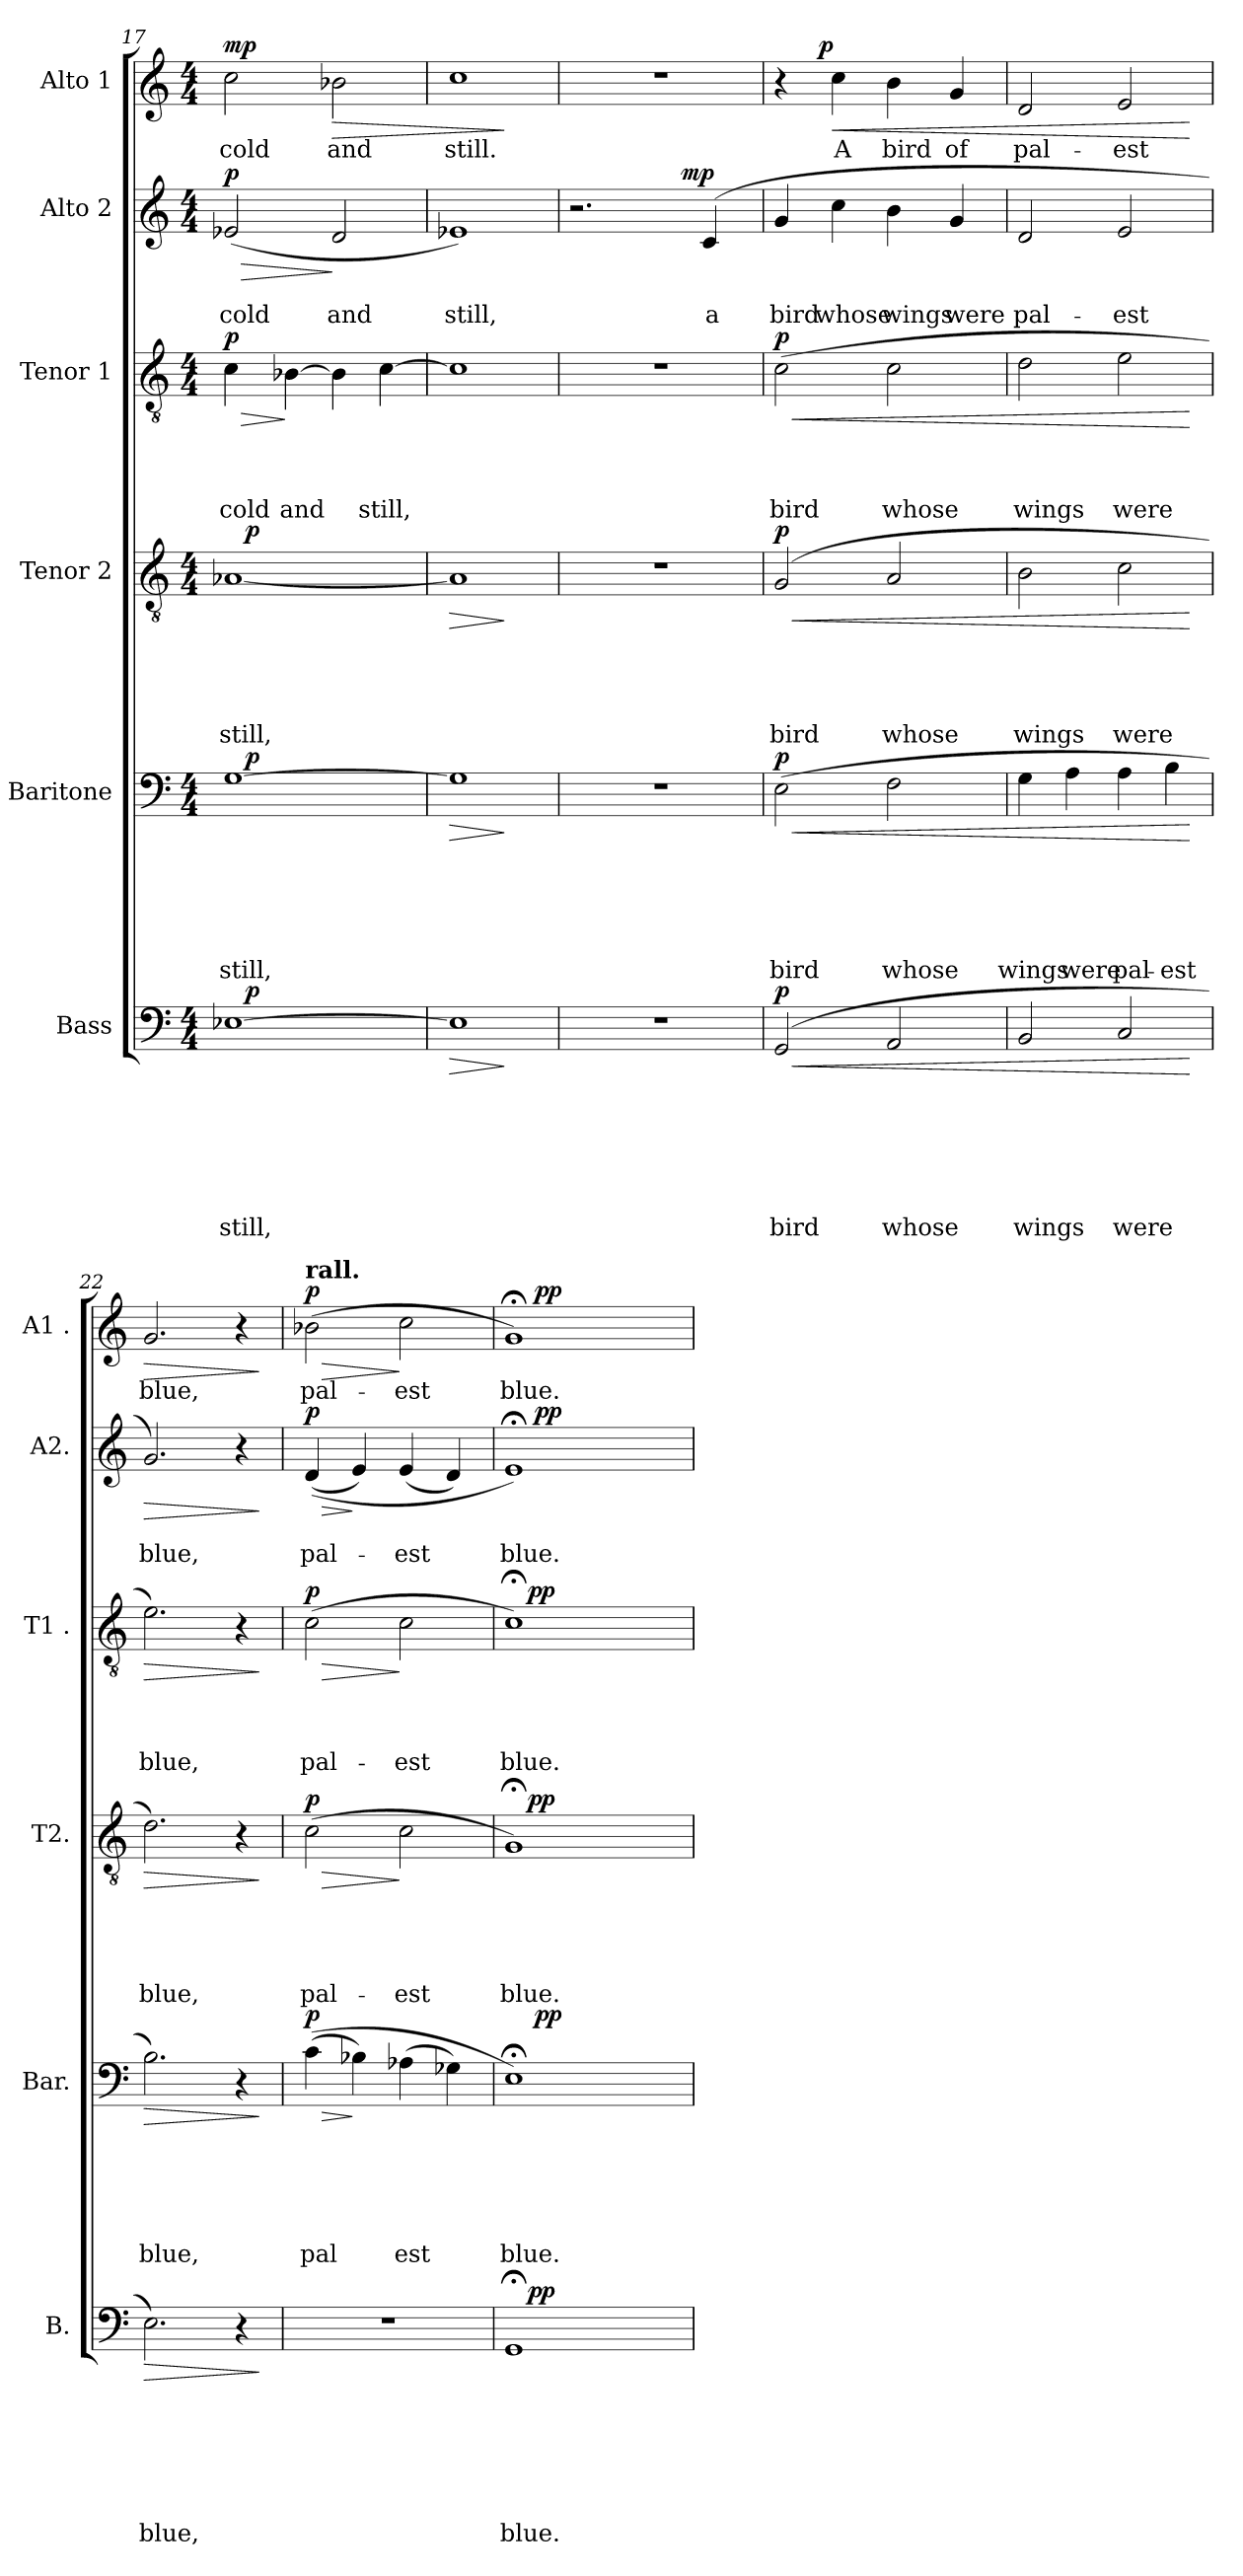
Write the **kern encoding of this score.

**kern	**text	**text	**text	**text	**text	**text	**text	**dynam	**kern	**text	**text	**text	**text	**text	**text	**dynam	**kern	**text	**text	**text	**text	**text	**dynam	**kern	**text	**text	**text	**text	**dynam	**kern	**text	**text	**dynam	**kern	**text	**dynam
*part6	*part6	*part6	*part6	*part6	*part6	*part6	*part6	*part6	*part5	*part5	*part5	*part5	*part5	*part5	*part5	*part5	*part4	*part4	*part4	*part4	*part4	*part4	*part4	*part3	*part3	*part3	*part3	*part3	*part3	*part2	*part2	*part2	*part2	*part1	*part1	*part1
*staff6	*staff6	*staff6	*staff6	*staff6	*staff6	*staff6	*staff6	*staff6	*staff5	*staff5	*staff5	*staff5	*staff5	*staff5	*staff5	*staff5	*staff4	*staff4	*staff4	*staff4	*staff4	*staff4	*staff4	*staff3	*staff3	*staff3	*staff3	*staff3	*staff3	*staff2	*staff2	*staff2	*staff2	*staff1	*staff1	*staff1
*I"Bass	*	*	*	*	*	*	*	*	*I"Baritone	*	*	*	*	*	*	*	*I"Tenor 2	*	*	*	*	*	*	*I"Tenor 1	*	*	*	*	*	*I"Alto 2	*	*	*	*I"Alto 1	*	*
*I'B.	*	*	*	*	*	*	*	*	*I'Bar.	*	*	*	*	*	*	*	*I'T2.	*	*	*	*	*	*	*I'T1 .	*	*	*	*	*	*I'A2.	*	*	*	*I'A1 .	*	*
*clefF4	*	*	*	*	*	*	*	*	*clefF4	*	*	*	*	*	*	*	*clefGv2	*	*	*	*	*	*	*clefGv2	*	*	*	*	*	*clefG2	*	*	*	*clefG2	*	*
*k[]	*	*	*	*	*	*	*	*	*k[]	*	*	*	*	*	*	*	*k[]	*	*	*	*	*	*	*k[]	*	*	*	*	*	*k[]	*	*	*	*k[]	*	*
*C:	*	*	*	*	*	*	*	*	*C:	*	*	*	*	*	*	*	*C:	*	*	*	*	*	*	*C:	*	*	*	*	*	*C:	*	*	*	*C:	*	*
*M4/4	*	*	*	*	*	*	*	*	*M4/4	*	*	*	*	*	*	*	*M4/4	*	*	*	*	*	*	*M4/4	*	*	*	*	*	*M4/4	*	*	*	*M4/4	*	*
=17	=17	=17	=17	=17	=17	=17	=17	=17	=17	=17	=17	=17	=17	=17	=17	=17	=17	=17	=17	=17	=17	=17	=17	=17	=17	=17	=17	=17	=17	=17	=17	=17	=17	=17	=17	=17
!	!	!	!	!	!	!	!LO:LY:b	!	!	!	!	!	!	!	!LO:LY:b	!	!	!	!	!	!	!LO:LY:b	!	!	!	!	!	!LO:LY:b	!LO:HP:b	!	!	!LO:LY:b	!LO:HP:b	!	!LO:LY:b	!
!	!	!	!	!	!	!	!	!	!	!	!	!	!	!	!	!	!	!	!	!	!	!	!	!	!	!	!	!	!LO:DY:n=1:a	!	!	!	!LO:DY:n=1:a	!	!	!LO:DY:a
*^	*	*	*	*	*	*	*	*	*^	*	*	*	*	*	*	*	*^	*	*	*	*	*	*	*	*	*	*	*	*	*	*	*	*	*	*	*
[>1E-X	16ryy	.	.	.	.	.	.	still,	.	[>1G	16ryy	.	.	.	.	.	still,	.	[<1A-X	16ryy	.	.	.	.	still,	.	4c\	.	.	.	cold	> p	(<2e-X/	.	cold	> p	2cc\	cold	mp
!	!	!	!	!	!	!	!	!	!LO:DY:a	!	!	!	!	!	!	!	!	!LO:DY:a	!	!	!	!	!	!	!	!LO:DY:a	!	!	!	!	!	!	!	!	!	!	!	!	!
.	2...ryy	.	.	.	.	.	.	.	p	.	2...ryy	.	.	.	.	.	.	p	.	2...ryy	.	.	.	.	.	p	.	.	.	.	.	.	.	.	.	.	.	.	.
!	!	!	!	!	!	!	!	!	!	!	!	!	!	!	!	!	!	!	!	!	!	!	!	!	!	!	!	!	!	!	!LO:LY:b	!	!	!	!	!	!	!	!
.	.	.	.	.	.	.	.	.	.	.	.	.	.	.	.	.	.	.	.	.	.	.	.	.	.	.	[>4B-X\	.	.	.	and	]	.	.	.	.	.	.	.
!	!	!	!	!	!	!	!	!	!	!	!	!	!	!	!	!	!	!	!	!	!	!	!	!	!	!	!	!	!	!	!	!	!	!	!LO:LY:b	!	!	!LO:LY:b	!LO:HP:b
.	.	.	.	.	.	.	.	.	.	.	.	.	.	.	.	.	.	.	.	.	.	.	.	.	.	.	4B-\]	.	.	.	.	.	2d/	.	and	]	2b-X\	and	>
!	!	!	!	!	!	!	!	!	!	!	!	!	!	!	!	!	!	!	!	!	!	!	!	!	!	!	!	!	!	!	!LO:LY:b	!	!	!	!	!	!	!	!
.	.	.	.	.	.	.	.	.	.	.	.	.	.	.	.	.	.	.	.	.	.	.	.	.	.	.	[>4c\	.	.	.	still,	.	.	.	.	.	.	.	.
=18	=18	=18	=18	=18	=18	=18	=18	=18	=18	=18	=18	=18	=18	=18	=18	=18	=18	=18	=18	=18	=18	=18	=18	=18	=18	=18	=18	=18	=18	=18	=18	=18	=18	=18	=18	=18	=18	=18	=18
!	!	!	!	!	!	!	!	!	!LO:HP:b	!	!	!	!	!	!	!	!	!LO:HP:b	!	!	!	!	!	!	!	!LO:HP:b	!	!	!	!	!	!	!	!	!LO:LY:b	!	!	!LO:LY:b	!
*v	*v	*	*	*	*	*	*	*	*	*	*	*	*	*	*	*	*	*	*v	*v	*	*	*	*	*	*	*	*	*	*	*	*	*	*	*	*	*	*	*
*	*	*	*	*	*	*	*	*	*v	*v	*	*	*	*	*	*	*	*	*	*	*	*	*	*	*	*	*	*	*	*	*	*	*	*	*	*	*
1E-]	.	.	.	.	.	.	.	>	1G]	.	.	.	.	.	.	>	1A-]	.	.	.	.	.	>	1c]	.	.	.	.	.	1e-X)	.	still,	.	1cc	still.	.
.	.	.	.	.	.	.	.	]	.	.	.	.	.	.	.	]	.	.	.	.	.	.	]	.	.	.	.	.	.	.	.	.	.	.	.	]
!!LO:LB:g=z
=19	=19	=19	=19	=19	=19	=19	=19	=19	=19	=19	=19	=19	=19	=19	=19	=19	=19	=19	=19	=19	=19	=19	=19	=19	=19	=19	=19	=19	=19	=19	=19	=19	=19	=19	=19	=19
*	*	*	*	*	*	*	*	*	*	*	*	*	*	*	*	*	*	*	*	*	*	*	*	*	*	*	*	*	*	*^	*	*	*	*	*	*
1r	.	.	.	.	.	.	.	.	1r	.	.	.	.	.	.	.	1r	.	.	.	.	.	.	1r	.	.	.	.	.	2.r	2ryy	.	.	.	1r	.	.
.	.	.	.	.	.	.	.	.	.	.	.	.	.	.	.	.	.	.	.	.	.	.	.	.	.	.	.	.	.	.	8.ryy	.	.	.	.	.	.
!	!	!	!	!	!	!	!	!	!	!	!	!	!	!	!	!	!	!	!	!	!	!	!	!	!	!	!	!	!	!	!	!	!	!LO:DY:a	!	!	!
.	.	.	.	.	.	.	.	.	.	.	.	.	.	.	.	.	.	.	.	.	.	.	.	.	.	.	.	.	.	.	4ryy	.	.	mp	.	.	.
!	!	!	!	!	!	!	!	!	!	!	!	!	!	!	!	!	!	!	!	!	!	!	!	!	!	!	!	!	!	!	!	!	!LO:LY:b	!	!	!	!
.	.	.	.	.	.	.	.	.	.	.	.	.	.	.	.	.	.	.	.	.	.	.	.	.	.	.	.	.	.	(4c/	.	.	a	.	.	.	.
.	.	.	.	.	.	.	.	.	.	.	.	.	.	.	.	.	.	.	.	.	.	.	.	.	.	.	.	.	.	.	16ryy	.	.	.	.	.	.
=20	=20	=20	=20	=20	=20	=20	=20	=20	=20	=20	=20	=20	=20	=20	=20	=20	=20	=20	=20	=20	=20	=20	=20	=20	=20	=20	=20	=20	=20	=20	=20	=20	=20	=20	=20	=20	=20
!	!	!	!	!	!	!	!LO:LY:b	!LO:HP:b	!	!	!	!	!	!	!LO:LY:b	!LO:HP:b	!	!	!	!	!	!LO:LY:b	!LO:HP:b	!	!	!	!	!LO:LY:b	!LO:HP:b	!	!	!	!LO:LY:b	!	!	!	!
!	!	!	!	!	!	!	!	!LO:DY:n=1:a	!	!	!	!	!	!	!	!LO:DY:n=1:a	!	!	!	!	!	!	!LO:DY:n=1:a	!	!	!	!	!	!LO:DY:n=1:a	!	!	!	!	!	!	!	!
*	*	*	*	*	*	*	*	*	*	*	*	*	*	*	*	*	*	*	*	*	*	*	*	*	*	*	*	*	*	*v	*v	*	*	*	*^	*	*
(2GG/	.	.	.	.	.	.	bird	< p	(>2E\	.	.	.	.	.	bird	< p	(2G/	.	.	.	.	bird	< p	(>2c\	.	.	.	bird	< p	4g/	.	bird	.	4r	8..ryy	.	.
!	!	!	!	!	!	!	!	!	!	!	!	!	!	!	!	!	!	!	!	!	!	!	!	!	!	!	!	!	!	!	!	!	!	!	!	!	!LO:DY:a
.	.	.	.	.	.	.	.	.	.	.	.	.	.	.	.	.	.	.	.	.	.	.	.	.	.	.	.	.	.	.	.	.	.	.	2ryy	.	p
!	!	!	!	!	!	!	!	!	!	!	!	!	!	!	!	!	!	!	!	!	!	!	!	!	!	!	!	!	!	!	!	!LO:LY:b	!	!	!	!LO:LY:b	!LO:HP:b
.	.	.	.	.	.	.	.	.	.	.	.	.	.	.	.	.	.	.	.	.	.	.	.	.	.	.	.	.	.	4cc\	.	whose	.	4cc\	.	A	<
!	!	!	!	!	!	!	!LO:LY:b	!	!	!	!	!	!	!	!LO:LY:b	!	!	!	!	!	!	!LO:LY:b	!	!	!	!	!	!LO:LY:b	!	!	!	!LO:LY:b	!	!	!	!LO:LY:b	!
2AA/	.	.	.	.	.	.	whose	.	2F\	.	.	.	.	.	whose	.	2A/	.	.	.	.	whose	.	2c\	.	.	.	whose	.	4b\	.	wings	.	4b\	.	bird	.
.	.	.	.	.	.	.	.	.	.	.	.	.	.	.	.	.	.	.	.	.	.	.	.	.	.	.	.	.	.	.	.	.	.	.	4ryy	.	.
!	!	!	!	!	!	!	!	!	!	!	!	!	!	!	!	!	!	!	!	!	!	!	!	!	!	!	!	!	!	!	!	!LO:LY:b	!	!	!	!LO:LY:b	!
.	.	.	.	.	.	.	.	.	.	.	.	.	.	.	.	.	.	.	.	.	.	.	.	.	.	.	.	.	.	4g/	.	were	.	4g/	.	of	.
.	.	.	.	.	.	.	.	.	.	.	.	.	.	.	.	.	.	.	.	.	.	.	.	.	.	.	.	.	.	.	.	.	.	.	32ryy	.	.
=21	=21	=21	=21	=21	=21	=21	=21	=21	=21	=21	=21	=21	=21	=21	=21	=21	=21	=21	=21	=21	=21	=21	=21	=21	=21	=21	=21	=21	=21	=21	=21	=21	=21	=21	=21	=21	=21
!	!	!	!	!	!	!	!LO:LY:b	!	!	!	!	!	!	!	!LO:LY:b	!	!	!	!	!	!	!LO:LY:b	!	!	!	!	!	!LO:LY:b	!	!	!	!LO:LY:b	!	!	!	!LO:LY:b	!
*	*	*	*	*	*	*	*	*	*	*	*	*	*	*	*	*	*	*	*	*	*	*	*	*	*	*	*	*	*	*	*	*	*	*v	*v	*	*
2BB/	.	.	.	.	.	.	wings	.	4G\	.	.	.	.	.	wings	.	2B\	.	.	.	.	wings	.	2d\	.	.	.	wings	.	2d/	.	pal-	.	2d/	pal-	.
!	!	!	!	!	!	!	!	!	!	!	!	!	!	!	!LO:LY:b	!	!	!	!	!	!	!	!	!	!	!	!	!	!	!	!	!	!	!	!	!
.	.	.	.	.	.	.	.	.	4A\	.	.	.	.	.	were	.	.	.	.	.	.	.	.	.	.	.	.	.	.	.	.	.	.	.	.	.
!	!	!	!	!	!	!	!LO:LY:b	!	!	!	!	!	!	!	!LO:LY:b	!	!	!	!	!	!	!LO:LY:b	!	!	!	!	!	!LO:LY:b	!	!	!	!LO:LY:b	!	!	!LO:LY:b	!
2C/	.	.	.	.	.	.	were	.	4A\	.	.	.	.	.	pal-	.	2c\	.	.	.	.	were	.	2e\	.	.	.	were	.	2e/	.	-est	.	2e/	-est	.
!	!	!	!	!	!	!	!	!	!	!	!	!	!	!	!LO:LY:b:rj	!	!	!	!	!	!	!	!	!	!	!	!	!	!	!	!	!	!	!	!	!
.	.	.	.	.	.	.	.	.	4B\	.	.	.	.	.	-est	.	.	.	.	.	.	.	.	.	.	.	.	.	.	.	.	.	.	.	.	.
.	.	.	.	.	.	.	.	[	.	.	.	.	.	.	.	[	.	.	.	.	.	.	[	.	.	.	.	.	[	.	.	.	.	.	.	[
=22	=22	=22	=22	=22	=22	=22	=22	=22	=22	=22	=22	=22	=22	=22	=22	=22	=22	=22	=22	=22	=22	=22	=22	=22	=22	=22	=22	=22	=22	=22	=22	=22	=22	=22	=22	=22
!	!	!	!	!	!	!	!LO:LY:b	!LO:HP:b	!	!	!	!	!	!	!LO:LY:b	!LO:HP:b	!	!	!	!	!	!LO:LY:b	!LO:HP:b	!	!	!	!	!LO:LY:b	!LO:HP:b	!	!	!LO:LY:b	!LO:HP:b	!	!LO:LY:b	!LO:HP:b
2.E\)	.	.	.	.	.	.	blue,	>	2.B\)	.	.	.	.	.	blue,	>	2.d\)	.	.	.	.	blue,	>	2.e\)	.	.	.	blue,	>	2.g/)	.	blue,	>	2.g/	blue,	>
4r	.	.	.	.	.	.	.	.	4r	.	.	.	.	.	.	.	4r	.	.	.	.	.	.	4r	.	.	.	.	.	4r	.	.	.	4r	.	.
.	.	.	.	.	.	.	.	]	.	.	.	.	.	.	.	]	.	.	.	.	.	.	]	.	.	.	.	.	]	.	.	.	]	.	.	]
=23	=23	=23	=23	=23	=23	=23	=23	=23	=23	=23	=23	=23	=23	=23	=23	=23	=23	=23	=23	=23	=23	=23	=23	=23	=23	=23	=23	=23	=23	=23	=23	=23	=23	=23	=23	=23
!	!	!	!	!	!	!	!	!	!	!	!	!	!	!	!	!	!	!	!	!	!	!	!	!	!	!	!	!	!	!	!	!	!	!LO:TX:a:B:t=rall.	!	!
!	!	!	!	!	!	!	!	!	!	!	!	!	!	!	!LO:LY:b	!LO:HP:b	!	!	!	!	!	!LO:LY:b	!LO:HP:b	!	!	!	!	!LO:LY:b	!LO:HP:b	!	!	!LO:LY:b	!LO:HP:b	!	!LO:LY:b	!LO:HP:b
!	!	!	!	!	!	!	!	!	!	!	!	!	!	!	!	!LO:DY:n=1:a	!	!	!	!	!	!	!LO:DY:n=1:a	!	!	!	!	!	!LO:DY:n=1:a	!	!	!	!LO:DY:n=1:a	!	!	!LO:DY:n=1:a
1r	.	.	.	.	.	.	.	.	(>(>4c\	.	.	.	.	.	pal	> p	(>2c\	.	.	.	.	pal-	> p	(>2c\	.	.	.	pal-	> p	(<(4d/	.	pal-	> p	(>2b-X\	pal-	> p
.	.	.	.	.	.	.	.	.	4B-X\)	.	.	.	.	.	.	]	.	.	.	.	.	.	.	.	.	.	.	.	.	4e/)	.	.	]	.	.	.
!	!	!	!	!	!	!	!	!	!	!	!	!	!	!	!LO:LY:b	!	!	!	!	!	!	!LO:LY:b	!	!	!	!	!	!LO:LY:b	!	!	!	!LO:LY:b	!	!	!LO:LY:b	!
.	.	.	.	.	.	.	.	.	(>4A-X\	.	.	.	.	.	est	.	2c\	.	.	.	.	-est	]	2c\	.	.	.	-est	]	(<4e/	.	-est	.	2cc\	-est	]
.	.	.	.	.	.	.	.	.	4G-X\)	.	.	.	.	.	.	.	.	.	.	.	.	.	.	.	.	.	.	.	.	4d/)	.	.	.	.	.	.
=24	=24	=24	=24	=24	=24	=24	=24	=24	=24	=24	=24	=24	=24	=24	=24	=24	=24	=24	=24	=24	=24	=24	=24	=24	=24	=24	=24	=24	=24	=24	=24	=24	=24	=24	=24	=24
!	!	!	!	!	!	!	!LO:LY:b	!	!	!	!	!	!	!	!LO:LY:b	!	!	!	!	!	!	!LO:LY:b	!	!	!	!	!	!LO:LY:b	!	!	!	!LO:LY:b	!	!	!LO:LY:b	!
*^	*	*	*	*	*	*	*	*	*^	*	*	*	*	*	*	*	*^	*	*	*	*	*	*	*^	*	*	*	*	*	*^	*	*	*	*^	*	*
1GG;	24ryy	.	.	.	.	.	.	blue.	.	1E;<)	16ryy	.	.	.	.	.	blue.	.	1G;)	24ryy	.	.	.	.	blue.	.	1c;<)	24ryy	.	.	.	blue.	.	1e;)	16ryy	.	blue.	.	1g;)	16ryy	blue.	.
.	96ryy	.	.	.	.	.	.	.	.	.	.	.	.	.	.	.	.	.	.	96ryy	.	.	.	.	.	.	.	96ryy	.	.	.	.	.	.	.	.	.	.	.	.	.	.
!	!	!	!	!	!	!	!	!	!LO:DY:a	!	!	!	!	!	!	!	!	!	!	!	!	!	!	!	!	!LO:DY:a	!	!	!	!	!	!	!LO:DY:a	!	!	!	!	!	!	!	!	!
.	3%2ryy	.	.	.	.	.	.	.	pp	.	.	.	.	.	.	.	.	.	.	3%2ryy	.	.	.	.	.	pp	.	3%2ryy	.	.	.	.	pp	.	.	.	.	.	.	.	.	.
!	!	!	!	!	!	!	!	!	!	!	!	!	!	!	!	!	!	!LO:DY:a	!	!	!	!	!	!	!	!	!	!	!	!	!	!	!	!	!	!	!	!LO:DY:a	!	!	!	!LO:DY:a
.	.	.	.	.	.	.	.	.	.	.	2...ryy	.	.	.	.	.	.	pp	.	.	.	.	.	.	.	.	.	.	.	.	.	.	.	.	2...ryy	.	.	pp	.	2...ryy	.	pp
.	6ryy	.	.	.	.	.	.	.	.	.	.	.	.	.	.	.	.	.	.	6ryy	.	.	.	.	.	.	.	6ryy	.	.	.	.	.	.	.	.	.	.	.	.	.	.
.	12ryy	.	.	.	.	.	.	.	.	.	.	.	.	.	.	.	.	.	.	12ryy	.	.	.	.	.	.	.	12ryy	.	.	.	.	.	.	.	.	.	.	.	.	.	.
.	48.ryy	.	.	.	.	.	.	.	.	.	.	.	.	.	.	.	.	.	.	48.ryy	.	.	.	.	.	.	.	48.ryy	.	.	.	.	.	.	.	.	.	.	.	.	.	.
*v	*v	*	*	*	*	*	*	*	*	*	*	*	*	*	*	*	*	*	*v	*v	*	*	*	*	*	*	*v	*v	*	*	*	*	*	*v	*v	*	*	*	*v	*v	*	*
*	*	*	*	*	*	*	*	*	*v	*v	*	*	*	*	*	*	*	*	*	*	*	*	*	*	*	*	*	*	*	*	*	*	*	*	*	*	*
=	=	=	=	=	=	=	=	=	=	=	=	=	=	=	=	=	=	=	=	=	=	=	=	=	=	=	=	=	=	=	=	=	=	=	=	=
*-	*-	*-	*-	*-	*-	*-	*-	*-	*-	*-	*-	*-	*-	*-	*-	*-	*-	*-	*-	*-	*-	*-	*-	*-	*-	*-	*-	*-	*-	*-	*-	*-	*-	*-	*-	*-
